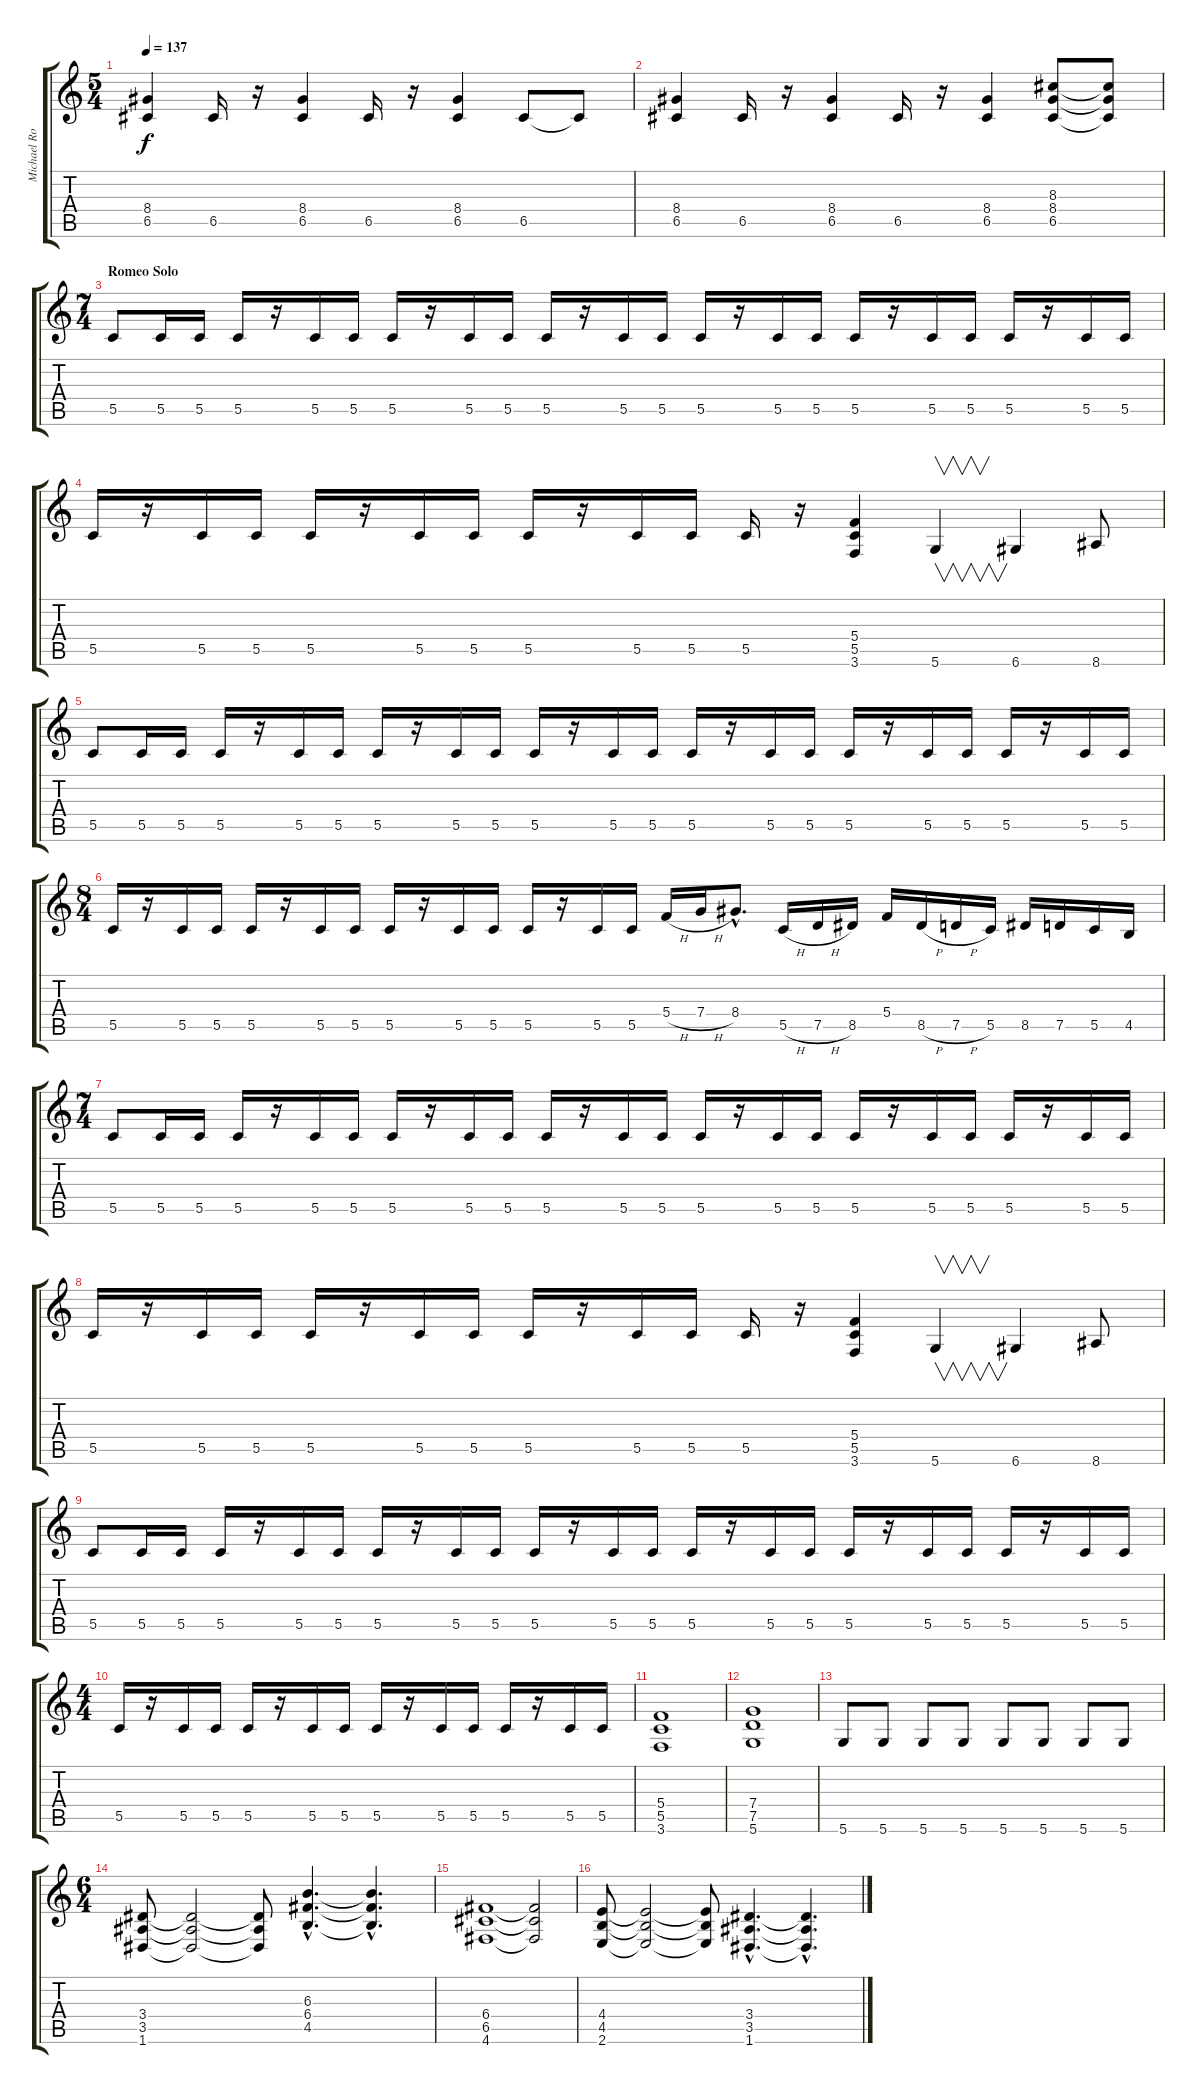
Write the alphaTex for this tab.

\track ("Michael Romeo Lead" "Michael Ro") {instrument overdrivenguitar}
\staff {score tabs}
\tuning (D4 A3 F3 C3 G2 D2) {hide}
\ts (5 4)
\tempo 137
\clef g2
\ks c
(8.4 6.5).4{dy f} 6.5.16 r.16 (8.4 6.5).4 6.5.16 r.16 (8.4 6.5).4 6.5.8 6.5{t}.8 |
(8.4 6.5).4 6.5.16 r.16 (8.4 6.5).4 6.5.16 r.16 (8.4 6.5).4 (8.3 8.4 6.5).8 (8.3{t} 8.4{t} 6.5{t}).8 |
\ts (7 4)
\section ("" "Romeo Solo")
5.5.8 5.5.16 5.5.16 5.5.16 r.16 5.5.16 5.5.16 5.5.16 r.16 5.5.16 5.5.16 5.5.16 r.16 5.5.16 5.5.16 5.5.16 r.16 5.5.16 5.5.16 5.5.16 r.16 5.5.16 5.5.16 5.5.16 r.16 5.5.16 5.5.16 |
5.5.16 r.16 5.5.16 5.5.16 5.5.16 r.16 5.5.16 5.5.16 5.5.16 r.16 5.5.16 5.5.16 5.5.16 r.16 (5.4 5.5 3.6).4 5.6.4{v} 6.6.4 8.6.8 |
5.5.8 5.5.16 5.5.16 5.5.16 r.16 5.5.16 5.5.16 5.5.16 r.16 5.5.16 5.5.16 5.5.16 r.16 5.5.16 5.5.16 5.5.16 r.16 5.5.16 5.5.16 5.5.16 r.16 5.5.16 5.5.16 5.5.16 r.16 5.5.16 5.5.16 |
\ts (8 4)
5.5.16 r.16 5.5.16 5.5.16 5.5.16 r.16 5.5.16 5.5.16 5.5.16 r.16 5.5.16 5.5.16 5.5.16 r.16 5.5.16 5.5.16 5.4{h}.16 7.4{h}.16 8.4{hac}.8{d} 5.5{h}.16 7.5{h}.16 8.5.16 5.4.16 8.5{h}.16 7.5{h}.16 5.5.16 8.5.16 7.5.16 5.5.16 4.5.16 |
\ts (7 4)
5.5.8 5.5.16 5.5.16 5.5.16 r.16 5.5.16 5.5.16 5.5.16 r.16 5.5.16 5.5.16 5.5.16 r.16 5.5.16 5.5.16 5.5.16 r.16 5.5.16 5.5.16 5.5.16 r.16 5.5.16 5.5.16 5.5.16 r.16 5.5.16 5.5.16 |
5.5.16 r.16 5.5.16 5.5.16 5.5.16 r.16 5.5.16 5.5.16 5.5.16 r.16 5.5.16 5.5.16 5.5.16 r.16 (5.4 5.5 3.6).4 5.6.4{v} 6.6.4 8.6.8 |
5.5.8 5.5.16 5.5.16 5.5.16 r.16 5.5.16 5.5.16 5.5.16 r.16 5.5.16 5.5.16 5.5.16 r.16 5.5.16 5.5.16 5.5.16 r.16 5.5.16 5.5.16 5.5.16 r.16 5.5.16 5.5.16 5.5.16 r.16 5.5.16 5.5.16 |
\ts (4 4)
5.5.16 r.16 5.5.16 5.5.16 5.5.16 r.16 5.5.16 5.5.16 5.5.16 r.16 5.5.16 5.5.16 5.5.16 r.16 5.5.16 5.5.16 |
(5.4 5.5 3.6).1 |
(7.4 7.5 5.6).1 |
5.6.8 5.6.8 5.6.8 5.6.8 5.6.8 5.6.8 5.6.8 5.6.8 |
\ts (6 4)
(3.4 3.5 1.6).8 (3.4{t} 3.5{t} 1.6{t}).2 (3.4{t} 3.5{t} 1.6{t}).8 (6.3{hac} 6.4{hac} 4.5{hac}).4{d} (6.3{hac t} 6.4{hac t} 4.5{hac t}).4{d} |
(6.4 6.5 4.6).1 (6.4{t} 6.5{t} 4.6{t}).2 |
(4.4 4.5 2.6).8 (4.4{t} 4.5{t} 2.6{t}).2 (4.4{t} 4.5{t} 2.6{t}).8 (3.4{hac} 3.5{hac} 1.6{hac}).4{d} (3.4{hac t} 3.5{hac t} 1.6{hac t}).4{d}
